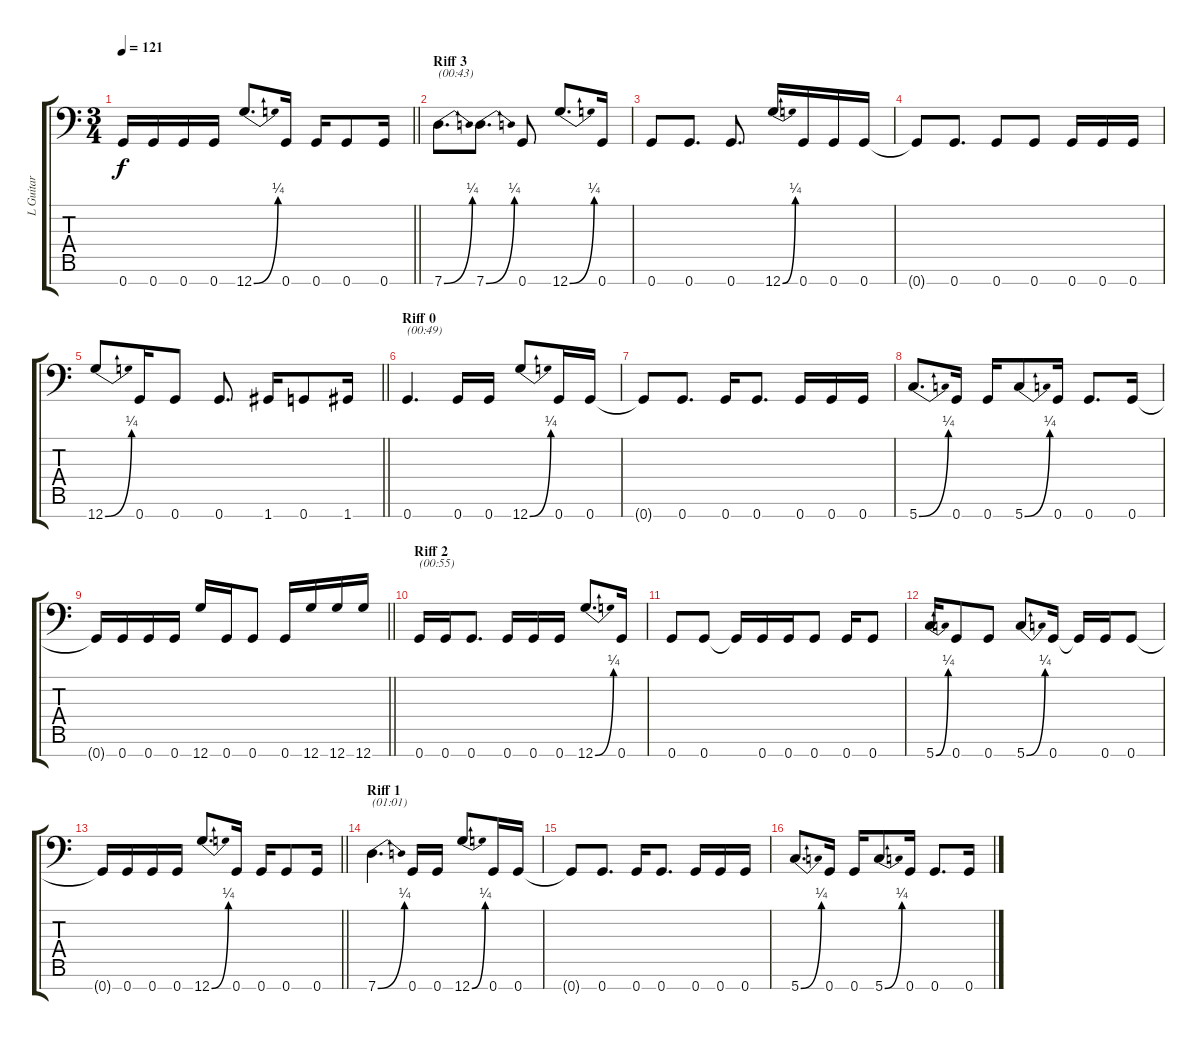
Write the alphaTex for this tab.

\track ("L Guitar" "L Guitar") {instrument distortionguitar}
\staff {score tabs}
\tuning (D4 A3 F3 C3 G2 D2 G1) {hide}
\ts (3 4)
\tempo 121
\clef f4
\barLineRight lightlight
\ks c
0.7{t}.16{dy f} 0.7.16 0.7.16 0.7.16 12.7{be (bend 0 0 60 1)}.8{d} 0.7.16 0.7.16 0.7.8 0.7.16 |
\section ("" "Riff 3")
7.7{be (bend 0 0 60 1)}.8{d txt "(00:43)" volume 12} 7.7{be (bend 0 0 60 1)}.8{d} 0.7.8 12.7{be (bend 0 0 60 1)}.8{d} 0.7.16 |
0.7.8 0.7.8{d} 0.7.8{d} 12.7{be (bend 0 0 60 1)}.16 0.7.16 0.7.16 0.7.16 |
0.7{t}.8 0.7.8{d} 0.7.8 0.7.8 0.7.16 0.7.16 0.7.16 |
\barLineRight lightlight
12.7{be (bend 0 0 60 1)}.8 0.7.16 0.7.8 0.7.8{d} 1.7.16 0.7.8 1.7.16 |
\section ("" "Riff 0")
0.7.4{d txt "(00:49)" volume 14} 0.7.16 0.7.16 12.7{be (bend 0 0 60 1)}.8 0.7.16 0.7.16 |
0.7{t}.8 0.7.8{d} 0.7.16 0.7.8{d} 0.7.16 0.7.16 0.7.16 |
5.7{be (bend 0 0 60 1)}.8{d} 0.7.16 0.7.16 5.7{be (bend 0 0 60 1)}.8 0.7.16 0.7.8{d} 0.7.16 |
\barLineRight lightlight
0.7{t}.16 0.7.16 0.7.16 0.7.16 12.7.16 0.7.16 0.7.8 0.7.16 12.7.16 12.7.16 12.7.16 |
\section ("" "Riff 2")
0.7.16{txt "(00:55)" volume 16} 0.7.16 0.7.8{d} 0.7.16 0.7.16 0.7.16 12.7{be (bend 0 0 60 1)}.8{d} 0.7.16 |
0.7.8 0.7.8 0.7{t}.16 0.7.16 0.7.16 0.7.8 0.7.16 0.7.8 |
5.7{be (bend 0 0 60 1)}.16 0.7.8 0.7.8 5.7{be (bend 0 0 60 1)}.8 0.7.16 0.7{t}.16 0.7.16 0.7.8 |
\barLineRight lightlight
0.7{t}.16 0.7.16 0.7.16 0.7.16 12.7{be (bend 0 0 60 1)}.8{d} 0.7.16 0.7.16 0.7.8 0.7.16 |
\section ("" "Riff 1")
7.7{be (bend 0 0 60 1)}.4{d txt "(01:01)"} 0.7.16 0.7.16 12.7{be (bend 0 0 60 1)}.8 0.7.16 0.7.16 |
0.7{t}.8 0.7.8{d} 0.7.16 0.7.8{d} 0.7.16 0.7.16 0.7.16 |
5.7{be (bend 0 0 60 1)}.8{d} 0.7.16 0.7.16 5.7{be (bend 0 0 60 1)}.8 0.7.16 0.7.8{d} 0.7.16
